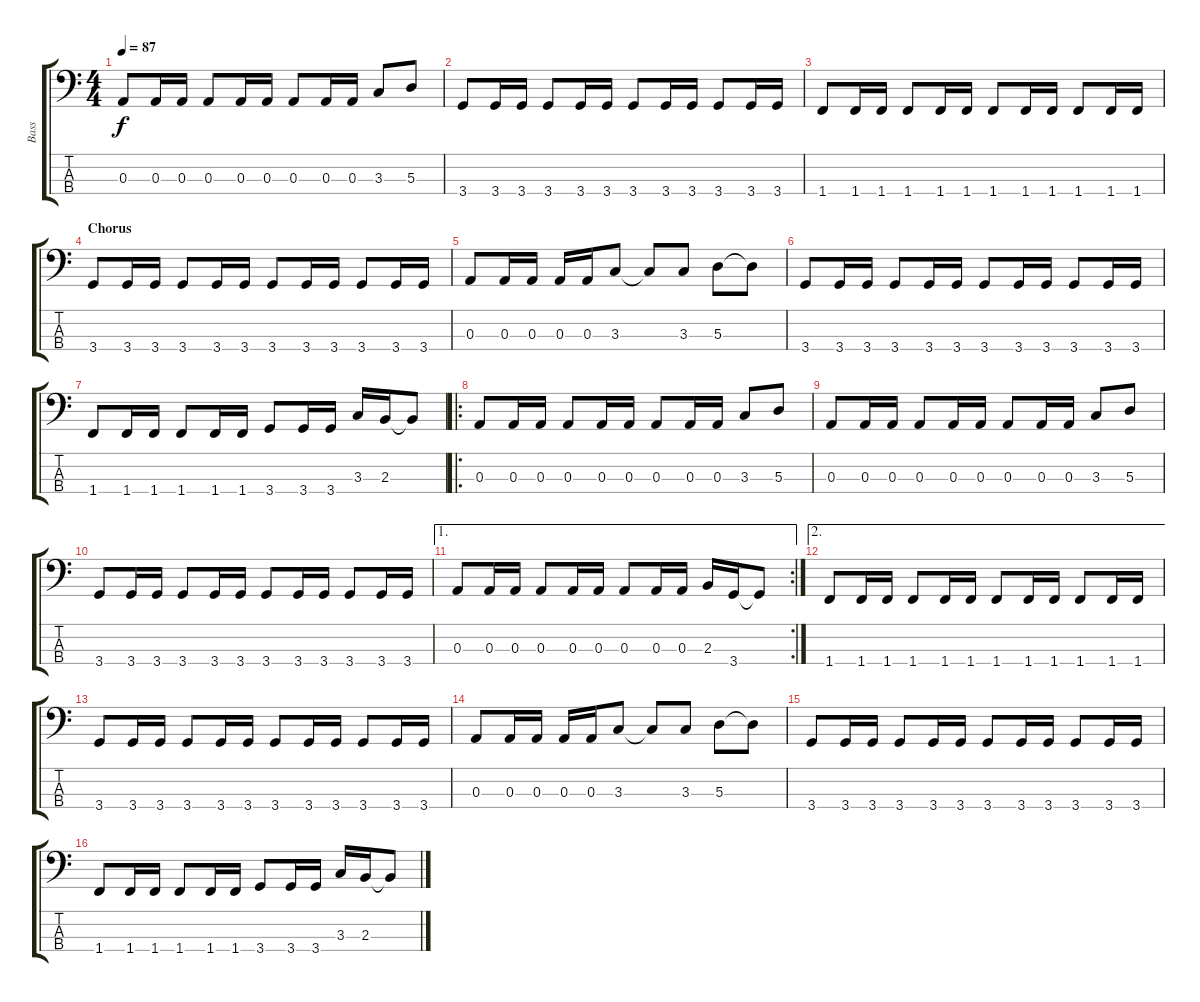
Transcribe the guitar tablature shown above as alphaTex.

\track ("Bass" "Bass") {instrument electricbassfinger}
\staff {score tabs}
\tuning (G2 D2 A1 E1) {hide}
\ts (4 4)
\tempo 87
\clef f4
\ks c
0.3.8{dy f} 0.3.16 0.3.16 0.3.8 0.3.16 0.3.16 0.3.8 0.3.16 0.3.16 3.3.8 5.3.8 |
3.4.8 3.4.16 3.4.16 3.4.8 3.4.16 3.4.16 3.4.8 3.4.16 3.4.16 3.4.8 3.4.16 3.4.16 |
1.4.8 1.4.16 1.4.16 1.4.8 1.4.16 1.4.16 1.4.8 1.4.16 1.4.16 1.4.8 1.4.16 1.4.16 |
\section ("" "Chorus")
3.4.8 3.4.16 3.4.16 3.4.8 3.4.16 3.4.16 3.4.8 3.4.16 3.4.16 3.4.8 3.4.16 3.4.16 |
0.3.8 0.3.16 0.3.16 0.3.16 0.3.16 3.3.8 3.3{t}.8 3.3.8 5.3.8 5.3{t}.8 |
3.4.8 3.4.16 3.4.16 3.4.8 3.4.16 3.4.16 3.4.8 3.4.16 3.4.16 3.4.8 3.4.16 3.4.16 |
1.4.8 1.4.16 1.4.16 1.4.8 1.4.16 1.4.16 3.4.8 3.4.16 3.4.16 3.3.16 2.3.16 2.3{t}.8 |
\ro
0.3.8 0.3.16 0.3.16 0.3.8 0.3.16 0.3.16 0.3.8 0.3.16 0.3.16 3.3.8 5.3.8 |
0.3.8 0.3.16 0.3.16 0.3.8 0.3.16 0.3.16 0.3.8 0.3.16 0.3.16 3.3.8 5.3.8 |
3.4.8 3.4.16 3.4.16 3.4.8 3.4.16 3.4.16 3.4.8 3.4.16 3.4.16 3.4.8 3.4.16 3.4.16 |
\ae 1
\rc 2
0.3.8 0.3.16 0.3.16 0.3.8 0.3.16 0.3.16 0.3.8 0.3.16 0.3.16 2.3.16 3.4.16 3.4{t}.8 |
\ae 2
1.4.8 1.4.16 1.4.16 1.4.8 1.4.16 1.4.16 1.4.8 1.4.16 1.4.16 1.4.8 1.4.16 1.4.16 |
3.4.8 3.4.16 3.4.16 3.4.8 3.4.16 3.4.16 3.4.8 3.4.16 3.4.16 3.4.8 3.4.16 3.4.16 |
0.3.8 0.3.16 0.3.16 0.3.16 0.3.16 3.3.8 3.3{t}.8 3.3.8 5.3.8 5.3{t}.8 |
3.4.8 3.4.16 3.4.16 3.4.8 3.4.16 3.4.16 3.4.8 3.4.16 3.4.16 3.4.8 3.4.16 3.4.16 |
1.4.8 1.4.16 1.4.16 1.4.8 1.4.16 1.4.16 3.4.8 3.4.16 3.4.16 3.3.16 2.3.16 2.3{t}.8
